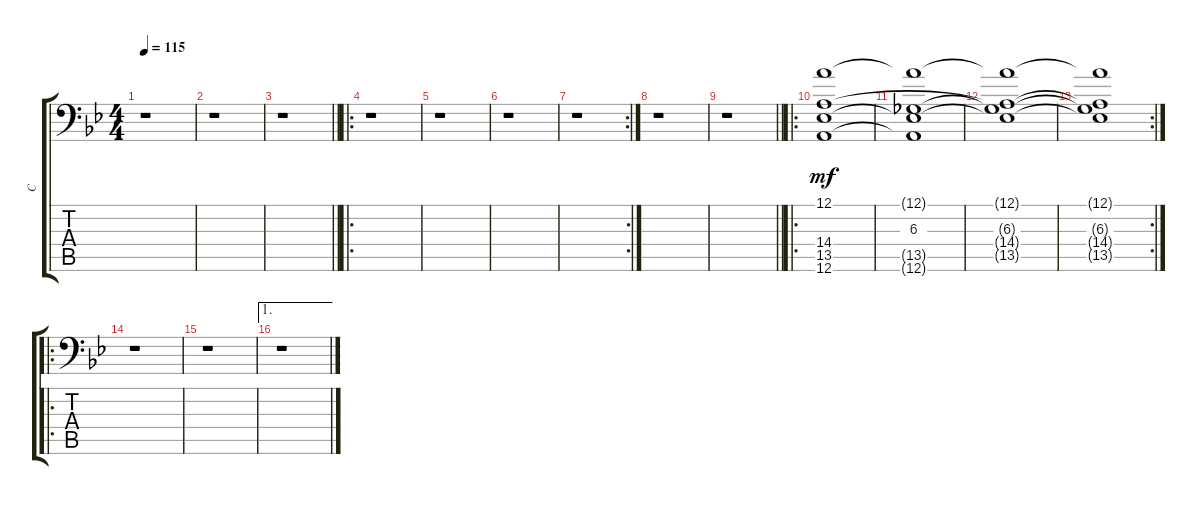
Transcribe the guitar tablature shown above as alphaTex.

\track ("C" "C") {instrument choiraahs}
\staff {score tabs}
\tuning (A3 E3 C3 G2 D2 A1) {hide}
\ts (4 4)
\tempo 115
\clef f4
\ks bb
r.1{dy mf} |
r.1 |
\barLineRight lightlight
r.1 |
\ro
r.1 |
r.1 |
r.1 |
\rc 2
r.1 |
r.1 |
\barLineRight lightlight
r.1 |
\ro
(12.1 14.4 13.5 12.6).1 |
(12.1{t} 6.3 13.5{t} 12.6{t}).1 |
(12.1{t} 6.3{t} 14.4{t} 13.5{t}).1 |
\rc 2
(12.1{t} 6.3{t} 14.4{t} 13.5{t}).1 |
\ro
r.1 |
r.1 |
\ae 1
r.1
